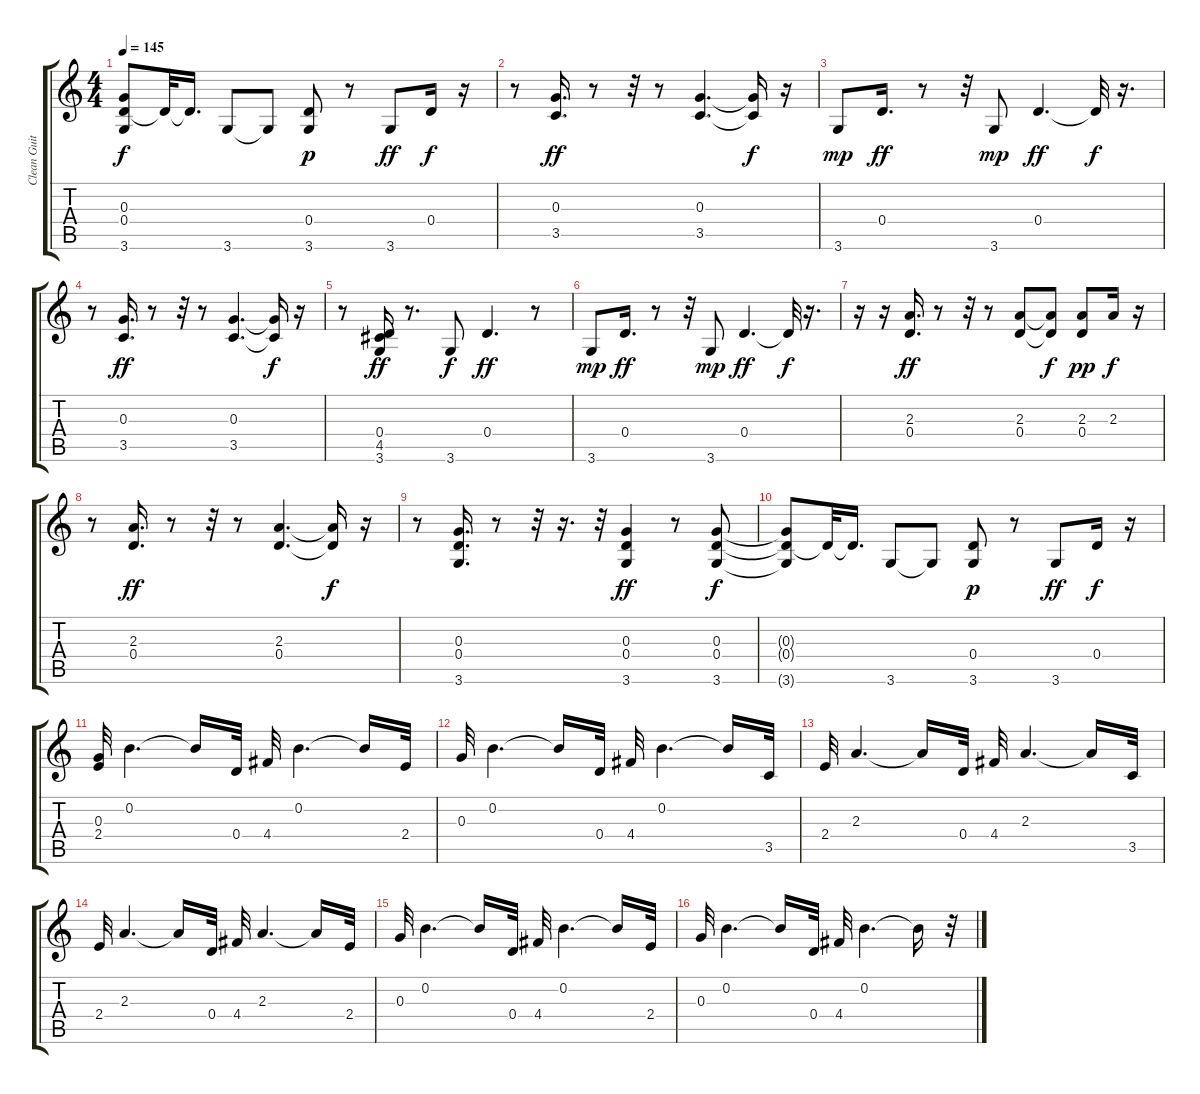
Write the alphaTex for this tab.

\track ("Clean Guitar" "Clean Guit") {instrument electricguitarclean}
\staff {score tabs}
\tuning (E4 B3 G3 D3 A2 E2) {hide}
\ts (4 4)
\tempo 145
\clef g2
\ks c
(0.3{t} 0.4{t} 3.6{t}).8{dy f} 0.4{t}.32 0.4{t}.16{d} 3.6.8 3.6{t}.8 (0.4 3.6).8{dy p} r.8 3.6.8{dy ff} 0.4.16{dy f} r.16 |
r.8 (0.3 3.5).16{d dy ff} r.8 r.32 r.8 (0.3 3.5).4{d} (0.3{t} 3.5{t}).16{dy f} r.16 |
3.6.8{dy mp} 0.4.16{d dy ff} r.8 r.32 3.6.8{dy mp} 0.4.4{d dy ff} 0.4{t}.32{dy f} r.16{d} |
r.8 (0.3 3.5).16{d dy ff} r.8 r.32 r.8 (0.3 3.5).4{d} (0.3{t} 3.5{t}).16{dy f} r.16 |
r.8 (0.4 4.5 3.6).16{dy ff} r.8{d} 3.6.8{dy f} 0.4.4{d dy ff} r.8 |
3.6.8{dy mp} 0.4.16{d dy ff} r.8 r.32 3.6.8{dy mp} 0.4.4{d dy ff} 0.4{t}.32{dy f} r.16{d} |
r.16 r.16 (2.3 0.4).16{d dy ff} r.8 r.32 r.8 (2.3 0.4).8 (2.3{t} 0.4{t}).8{dy f} (2.3 0.4).8{dy pp} 2.3.16{dy f} r.16 |
r.8 (2.3 0.4).16{d dy ff} r.8 r.32 r.8 (2.3 0.4).4{d} (2.3{t} 0.4{t}).16{dy f} r.16 |
r.8 (0.3 0.4 3.6).16{d} r.8 r.32 r.16{d} r.32 (0.3 0.4 3.6).4{dy ff} r.8 (0.3 0.4 3.6).8{dy f} |
(0.3{t} 0.4{t} 3.6{t}).8 0.4{t}.32 0.4{t}.16{d} 3.6.8 3.6{t}.8 (0.4 3.6).8{dy p} r.8 3.6.8{dy ff} 0.4.16{dy f} r.16 |
(0.3 2.4).32 0.2.4{d} 0.2{t}.16 0.4.32 4.4.32 0.2.4{d} 0.2{t}.16 2.4.32 |
0.3.32 0.2.4{d} 0.2{t}.16 0.4.32 4.4.32 0.2.4{d} 0.2{t}.16 3.5.32 |
2.4.32 2.3.4{d} 2.3{t}.16 0.4.32 4.4.32 2.3.4{d} 2.3{t}.16 3.5.32 |
2.4.32 2.3.4{d} 2.3{t}.16 0.4.32 4.4.32 2.3.4{d} 2.3{t}.16 2.4.32 |
0.3.32 0.2.4{d} 0.2{t}.16 0.4.32 4.4.32 0.2.4{d} 0.2{t}.16 2.4.32 |
0.3.32 0.2.4{d} 0.2{t}.16 0.4.32 4.4.32 0.2.4{d} 0.2{t}.16 r.32
